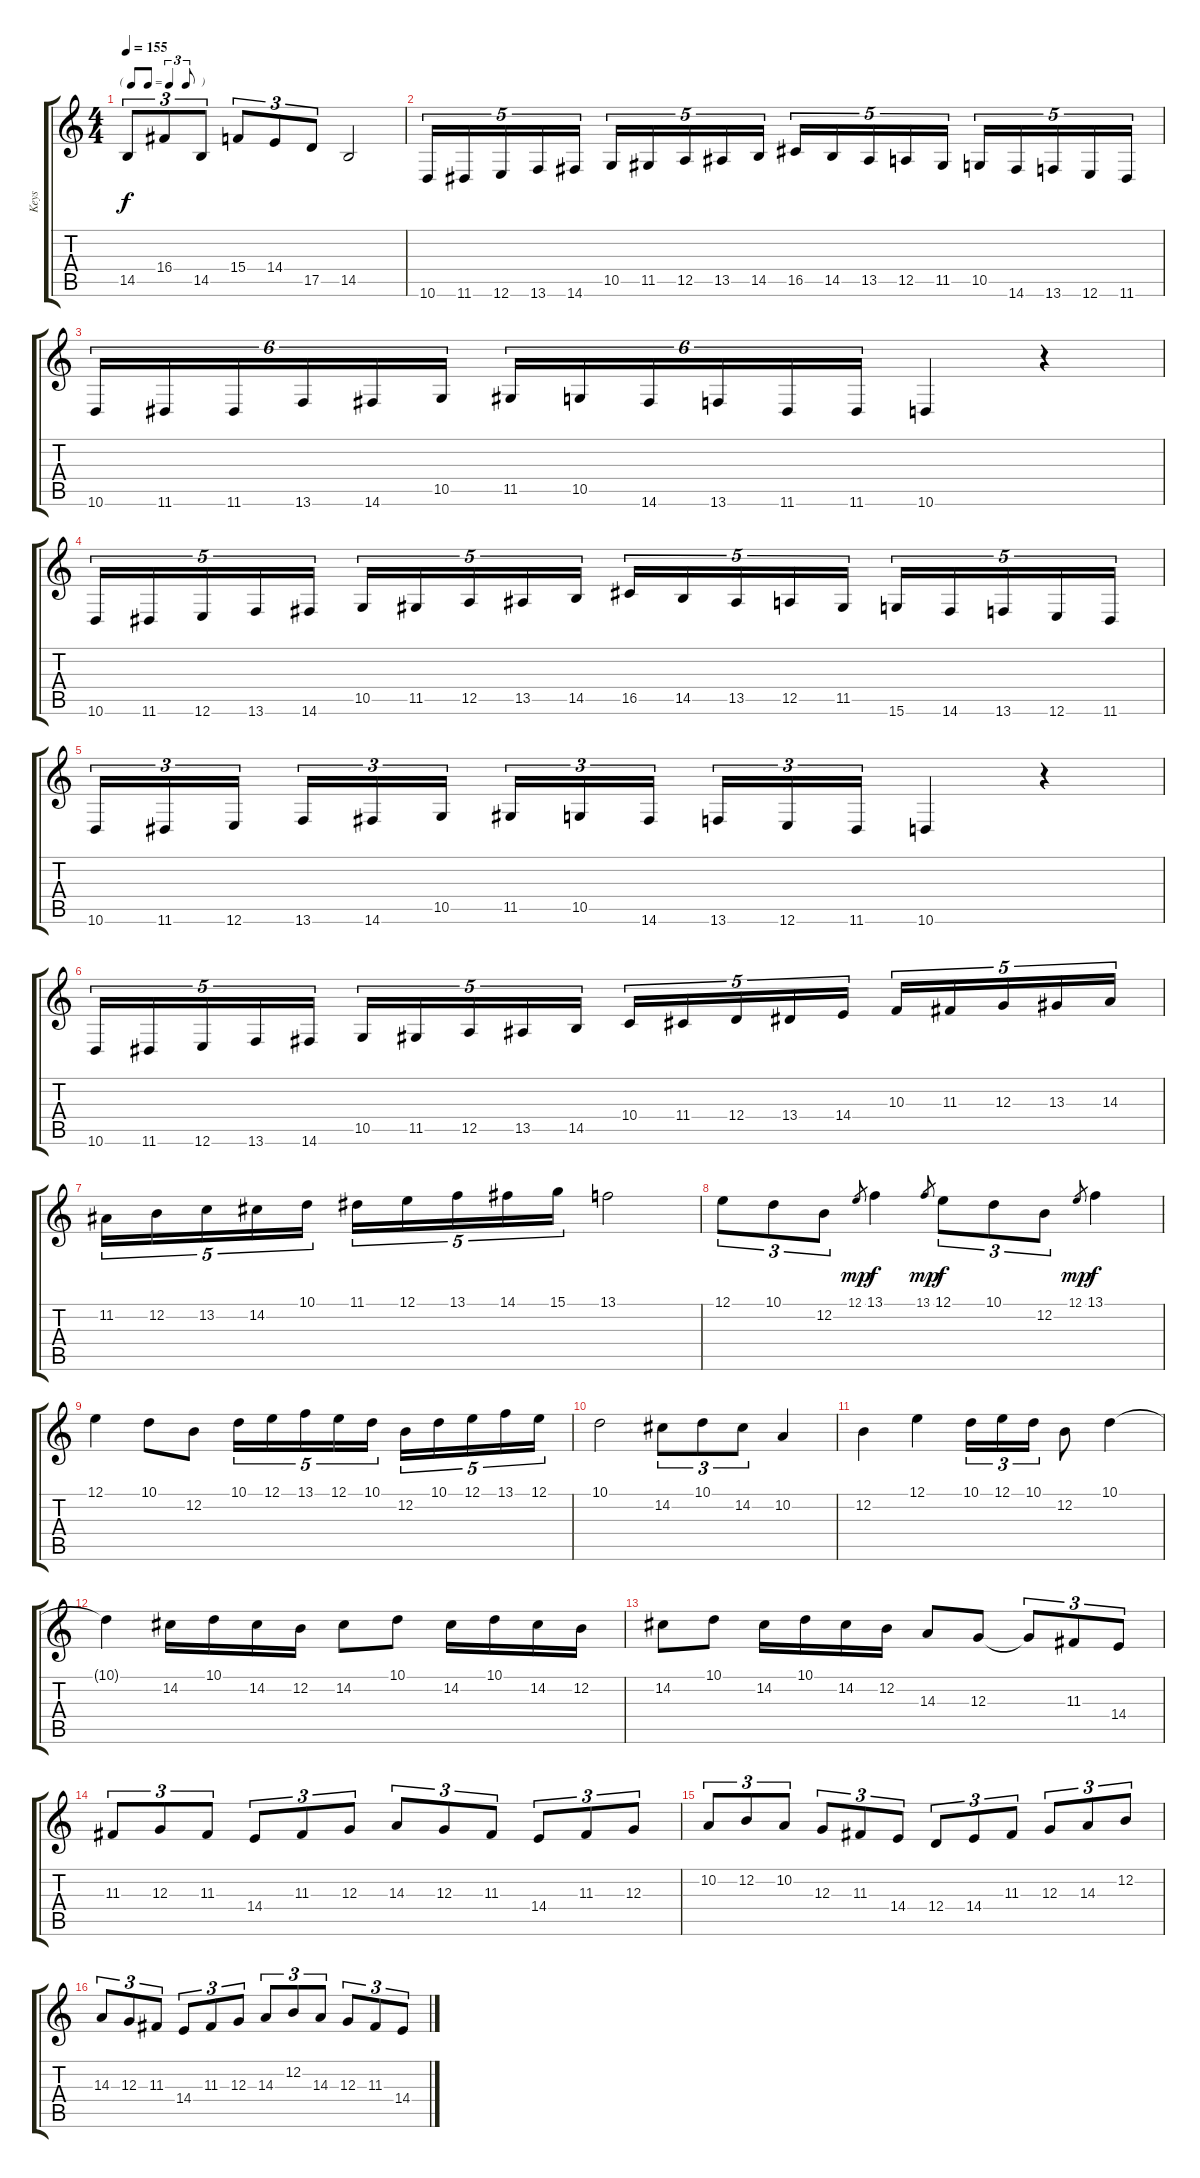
\track ("Keys" "Keys") {instrument rockorgan}
\staff {score tabs}
\tuning (E4 B3 G3 D3 A2 E2) {hide}
\ts (4 4)
\tf triplet8th
\tempo 155
\clef g2
\ks c
14.5.8{tu (3 2) dy f} 16.4.8{tu (3 2)} 14.5.8{tu (3 2)} 15.4.8{tu (3 2)} 14.4.8{tu (3 2)} 17.5.8{tu (3 2)} 14.5.2 |
10.6.16{tu (5 4)} 11.6.16{tu (5 4)} 12.6.16{tu (5 4)} 13.6.16{tu (5 4)} 14.6.16{tu (5 4)} 10.5.16{tu (5 4)} 11.5.16{tu (5 4)} 12.5.16{tu (5 4)} 13.5.16{tu (5 4)} 14.5.16{tu (5 4)} 16.5.16{tu (5 4)} 14.5.16{tu (5 4)} 13.5.16{tu (5 4)} 12.5.16{tu (5 4)} 11.5.16{tu (5 4)} 10.5.16{tu (5 4)} 14.6.16{tu (5 4)} 13.6.16{tu (5 4)} 12.6.16{tu (5 4)} 11.6.16{tu (5 4)} |
10.6.16{tu (6 4)} 11.6.16{tu (6 4)} 11.6.16{tu (6 4)} 13.6.16{tu (6 4)} 14.6.16{tu (6 4)} 10.5.16{tu (6 4)} 11.5.16{tu (6 4)} 10.5.16{tu (6 4)} 14.6.16{tu (6 4)} 13.6.16{tu (6 4)} 11.6.16{tu (6 4)} 11.6.16{tu (6 4)} 10.6.4 r.4 |
10.6.16{tu (5 4)} 11.6.16{tu (5 4)} 12.6.16{tu (5 4)} 13.6.16{tu (5 4)} 14.6.16{tu (5 4)} 10.5.16{tu (5 4)} 11.5.16{tu (5 4)} 12.5.16{tu (5 4)} 13.5.16{tu (5 4)} 14.5.16{tu (5 4)} 16.5.16{tu (5 4)} 14.5.16{tu (5 4)} 13.5.16{tu (5 4)} 12.5.16{tu (5 4)} 11.5.16{tu (5 4)} 15.6.16{tu (5 4)} 14.6.16{tu (5 4)} 13.6.16{tu (5 4)} 12.6.16{tu (5 4)} 11.6.16{tu (5 4)} |
10.6.16{tu (3 2)} 11.6.16{tu (3 2)} 12.6.16{tu (3 2)} 13.6.16{tu (3 2)} 14.6.16{tu (3 2)} 10.5.16{tu (3 2)} 11.5.16{tu (3 2)} 10.5.16{tu (3 2)} 14.6.16{tu (3 2)} 13.6.16{tu (3 2)} 12.6.16{tu (3 2)} 11.6.16{tu (3 2)} 10.6.4 r.4 |
10.6.16{tu (5 4)} 11.6.16{tu (5 4)} 12.6.16{tu (5 4)} 13.6.16{tu (5 4)} 14.6.16{tu (5 4)} 10.5.16{tu (5 4)} 11.5.16{tu (5 4)} 12.5.16{tu (5 4)} 13.5.16{tu (5 4)} 14.5.16{tu (5 4)} 10.4.16{tu (5 4)} 11.4.16{tu (5 4)} 12.4.16{tu (5 4)} 13.4.16{tu (5 4)} 14.4.16{tu (5 4)} 10.3.16{tu (5 4)} 11.3.16{tu (5 4)} 12.3.16{tu (5 4)} 13.3.16{tu (5 4)} 14.3.16{tu (5 4)} |
11.2.16{tu (5 4)} 12.2.16{tu (5 4)} 13.2.16{tu (5 4)} 14.2.16{tu (5 4)} 10.1.16{tu (5 4)} 11.1.16{tu (5 4)} 12.1.16{tu (5 4)} 13.1.16{tu (5 4)} 14.1.16{tu (5 4)} 15.1.16{tu (5 4)} 13.1.2 |
12.1.8{tu (3 2)} 10.1.8{tu (3 2)} 12.2.8{tu (3 2)} 12.1.8{gr dy mp} 13.1.4{dy f} 13.1.8{gr dy mp} 12.1.8{tu (3 2) dy f} 10.1.8{tu (3 2)} 12.2.8{tu (3 2)} 12.1.8{gr dy mp} 13.1.4{dy f} |
12.1.4 10.1.8 12.2.8 10.1.16{tu (5 4)} 12.1.16{tu (5 4)} 13.1.16{tu (5 4)} 12.1.16{tu (5 4)} 10.1.16{tu (5 4)} 12.2.16{tu (5 4)} 10.1.16{tu (5 4)} 12.1.16{tu (5 4)} 13.1.16{tu (5 4)} 12.1.16{tu (5 4)} |
10.1.2 14.2.8{tu (3 2)} 10.1.8{tu (3 2)} 14.2.8{tu (3 2)} 10.2.4 |
12.2.4 12.1.4 10.1.16{tu (3 2)} 12.1.16{tu (3 2)} 10.1.16{tu (3 2)} 12.2.8 10.1.4 |
10.1{t}.4 14.2.16 10.1.16 14.2.16 12.2.16 14.2.8 10.1.8 14.2.16 10.1.16 14.2.16 12.2.16 |
14.2.8 10.1.8 14.2.16 10.1.16 14.2.16 12.2.16 14.3.8 12.3.8 12.3{t}.8{tu (3 2)} 11.3.8{tu (3 2)} 14.4.8{tu (3 2)} |
11.3.8{tu (3 2)} 12.3.8{tu (3 2)} 11.3.8{tu (3 2)} 14.4.8{tu (3 2)} 11.3.8{tu (3 2)} 12.3.8{tu (3 2)} 14.3.8{tu (3 2)} 12.3.8{tu (3 2)} 11.3.8{tu (3 2)} 14.4.8{tu (3 2)} 11.3.8{tu (3 2)} 12.3.8{tu (3 2)} |
10.2.8{tu (3 2)} 12.2.8{tu (3 2)} 10.2.8{tu (3 2)} 12.3.8{tu (3 2)} 11.3.8{tu (3 2)} 14.4.8{tu (3 2)} 12.4.8{tu (3 2)} 14.4.8{tu (3 2)} 11.3.8{tu (3 2)} 12.3.8{tu (3 2)} 14.3.8{tu (3 2)} 12.2.8{tu (3 2)} |
14.3.8{tu (3 2)} 12.3.8{tu (3 2)} 11.3.8{tu (3 2)} 14.4.8{tu (3 2)} 11.3.8{tu (3 2)} 12.3.8{tu (3 2)} 14.3.8{tu (3 2)} 12.2.8{tu (3 2)} 14.3.8{tu (3 2)} 12.3.8{tu (3 2)} 11.3.8{tu (3 2)} 14.4.8{tu (3 2)}
